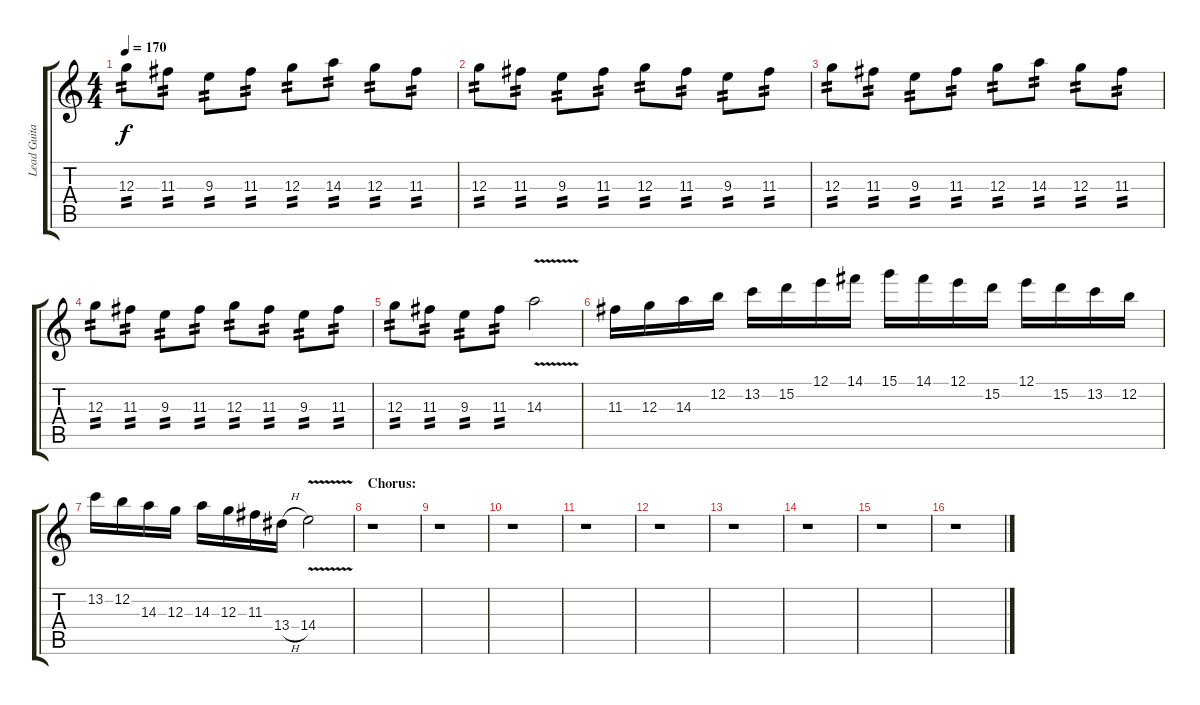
\track ("Lead Guitar I" "Lead Guita") {instrument distortionguitar}
\staff {score tabs}
\tuning (E4 B3 G3 D3 A2 E2) {hide}
\ts (4 4)
\tempo 170
\clef g2
\ks c
12.3.8{tp 2 dy f} 11.3.8{tp 2} 9.3.8{tp 2} 11.3.8{tp 2} 12.3.8{tp 2} 14.3.8{tp 2} 12.3.8{tp 2} 11.3.8{tp 2} |
12.3.8{tp 2} 11.3.8{tp 2} 9.3.8{tp 2} 11.3.8{tp 2} 12.3.8{tp 2} 11.3.8{tp 2} 9.3.8{tp 2} 11.3.8{tp 2} |
12.3.8{tp 2} 11.3.8{tp 2} 9.3.8{tp 2} 11.3.8{tp 2} 12.3.8{tp 2} 14.3.8{tp 2} 12.3.8{tp 2} 11.3.8{tp 2} |
12.3.8{tp 2} 11.3.8{tp 2} 9.3.8{tp 2} 11.3.8{tp 2} 12.3.8{tp 2} 11.3.8{tp 2} 9.3.8{tp 2} 11.3.8{tp 2} |
12.3.8{tp 2} 11.3.8{tp 2} 9.3.8{tp 2} 11.3.8{tp 2} 14.3{v}.2 |
11.3.16 12.3.16 14.3.16 12.2.16 13.2.16 15.2.16 12.1.16 14.1.16 15.1.16 14.1.16 12.1.16 15.2.16 12.1.16 15.2.16 13.2.16 12.2.16 |
13.2.16 12.2.16 14.3.16 12.3.16 14.3.16 12.3.16 11.3.16 13.4{h}.16 14.4{v}.2 |
\section ("" "Chorus:")
r.1 |
r.1 |
r.1 |
r.1 |
r.1 |
r.1 |
r.1 |
r.1 |
r.1
